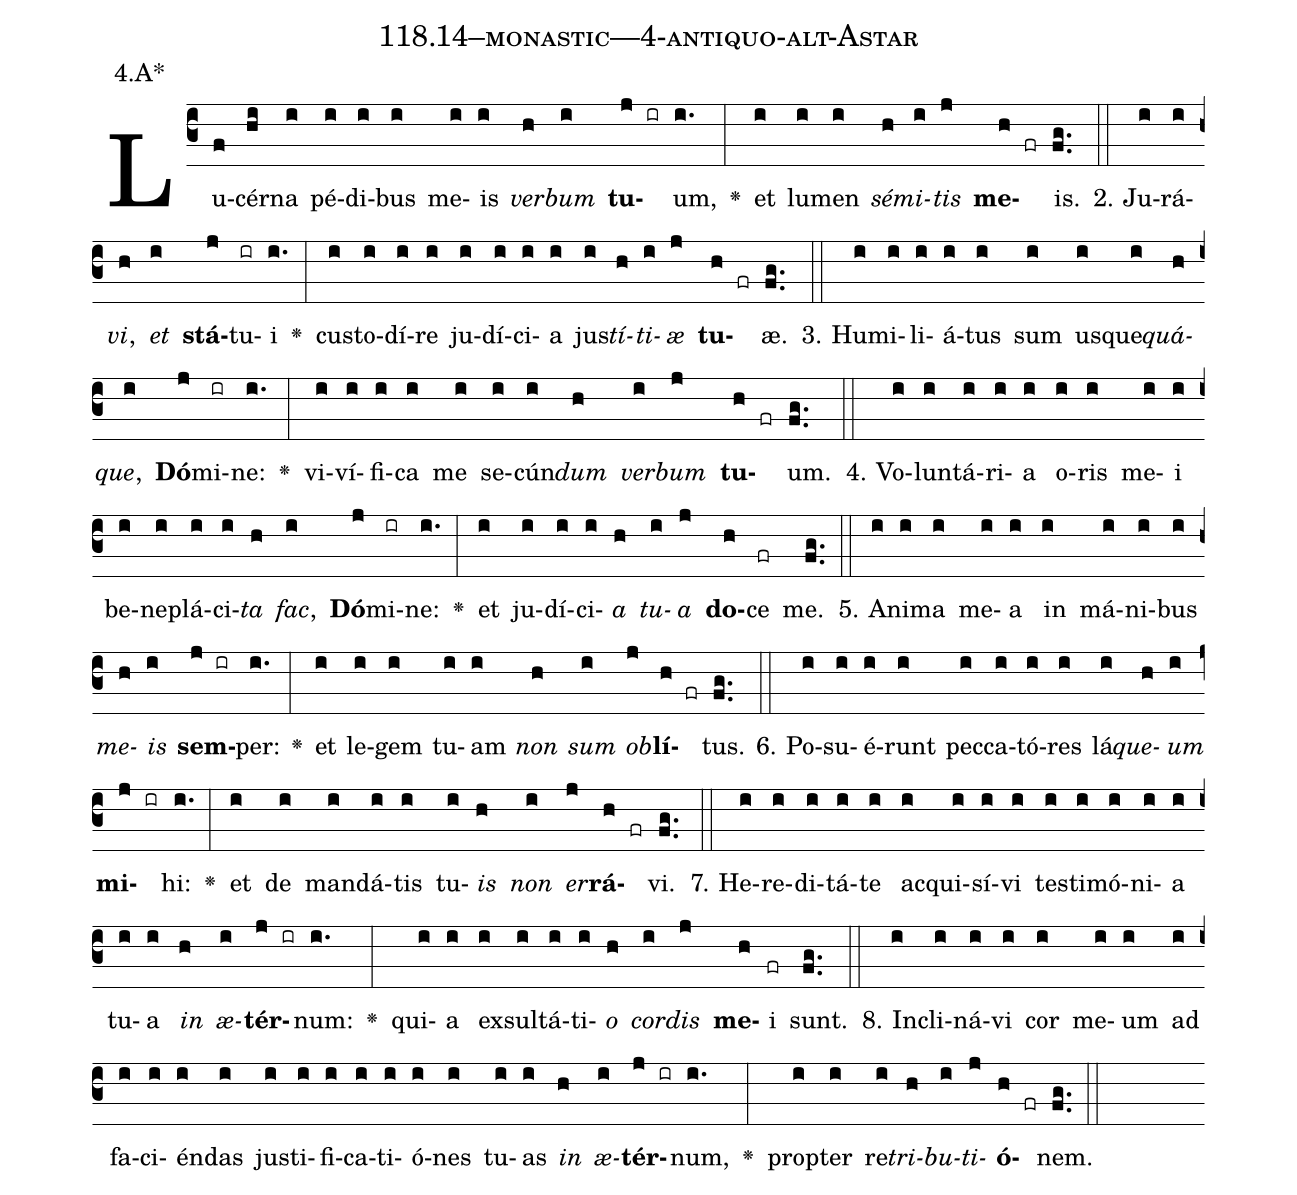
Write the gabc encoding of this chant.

name: 118.14--monastic---4-antiquo-alt-Astar;
annotation: 4.A*;
%%
(c3)Lu(f)cér(hi)na(i) pé(i)di(i)bus(i) me(i)is(i) <i>ver</i>(h)<i>bum</i>(i) <b>tu</b>(j ir)um,(i.) <v>\greheightstar</v>(:) et(i) lu(i)men(i) <i>sé</i>(h)<i>mi</i>(i)<i>tis</i>(j) <b>me</b>(h fr)is.(fg..) (::)
2. Ju(i)rá(i)<i>vi</i>,(h) <i>et</i>(i) <b>stá</b>(j)tu(ir)i(i.) <v>\greheightstar</v>(:) cus(i)to(i)dí(i)re(i) ju(i)dí(i)ci(i)a(i) jus(i)<i>tí</i>(h)<i>ti</i>(i)<i>æ</i>(j) <b>tu</b>(h fr)æ.(fg..) (::)
3. Hu(i)mi(i)li(i)á(i)tus(i) sum(i) us(i)que(i)<i>quá</i>(h)<i>que</i>,(i) <b>Dó</b>(j)mi(ir)ne:(i.) <v>\greheightstar</v>(:) vi(i)ví(i)fi(i)ca(i) me(i) se(i)cún(i)<i>dum</i>(h) <i>ver</i>(i)<i>bum</i>(j) <b>tu</b>(h fr)um.(fg..) (::)
4. Vo(i)lun(i)tá(i)ri(i)a(i) o(i)ris(i) me(i)i(i) be(i)ne(i)plá(i)ci(i)<i>ta</i>(h) <i>fac</i>,(i) <b>Dó</b>(j)mi(ir)ne:(i.) <v>\greheightstar</v>(:) et(i) ju(i)dí(i)ci(i)<i>a</i>(h) <i>tu</i>(i)<i>a</i>(j) <b>do</b>(h)ce(fr) me.(fg..) (::)
5. A(i)ni(i)ma(i) me(i)a(i) in(i) má(i)ni(i)bus(i) <i>me</i>(h)<i>is</i>(i) <b>sem</b>(j ir)per:(i.) <v>\greheightstar</v>(:) et(i) le(i)gem(i) tu(i)am(i) <i>non</i>(h) <i>sum</i>(i) <i>ob</i>(j)<b>lí</b>(h fr)tus.(fg..) (::)
6. Po(i)su(i)é(i)runt(i) pec(i)ca(i)tó(i)res(i) lá(i)<i>que</i>(h)<i>um</i>(i) <b>mi</b>(j ir)hi:(i.) <v>\greheightstar</v>(:) et(i) de(i) man(i)dá(i)tis(i) tu(i)<i>is</i>(h) <i>non</i>(i) <i>er</i>(j)<b>rá</b>(h fr)vi.(fg..) (::)
7. He(i)re(i)di(i)tá(i)te(i) ac(i)qui(i)sí(i)vi(i) tes(i)ti(i)mó(i)ni(i)a(i) tu(i)a(i) <i>in</i>(h) <i>æ</i>(i)<b>tér</b>(j ir)num:(i.) <v>\greheightstar</v>(:) qui(i)a(i) ex(i)sul(i)tá(i)ti(i)<i>o</i>(h) <i>cor</i>(i)<i>dis</i>(j) <b>me</b>(h)i(fr) sunt.(fg..) (::)
8. In(i)cli(i)ná(i)vi(i) cor(i) me(i)um(i) ad(i) fa(i)ci(i)én(i)das(i) jus(i)ti(i)fi(i)ca(i)ti(i)ó(i)nes(i) tu(i)as(i) <i>in</i>(h) <i>æ</i>(i)<b>tér</b>(j ir)num,(i.) <v>\greheightstar</v>(:) prop(i)ter(i) re(i)<i>tri</i>(h)<i>bu</i>(i)<i>ti</i>(j)<b>ó</b>(h fr)nem.(fg..) (::)
